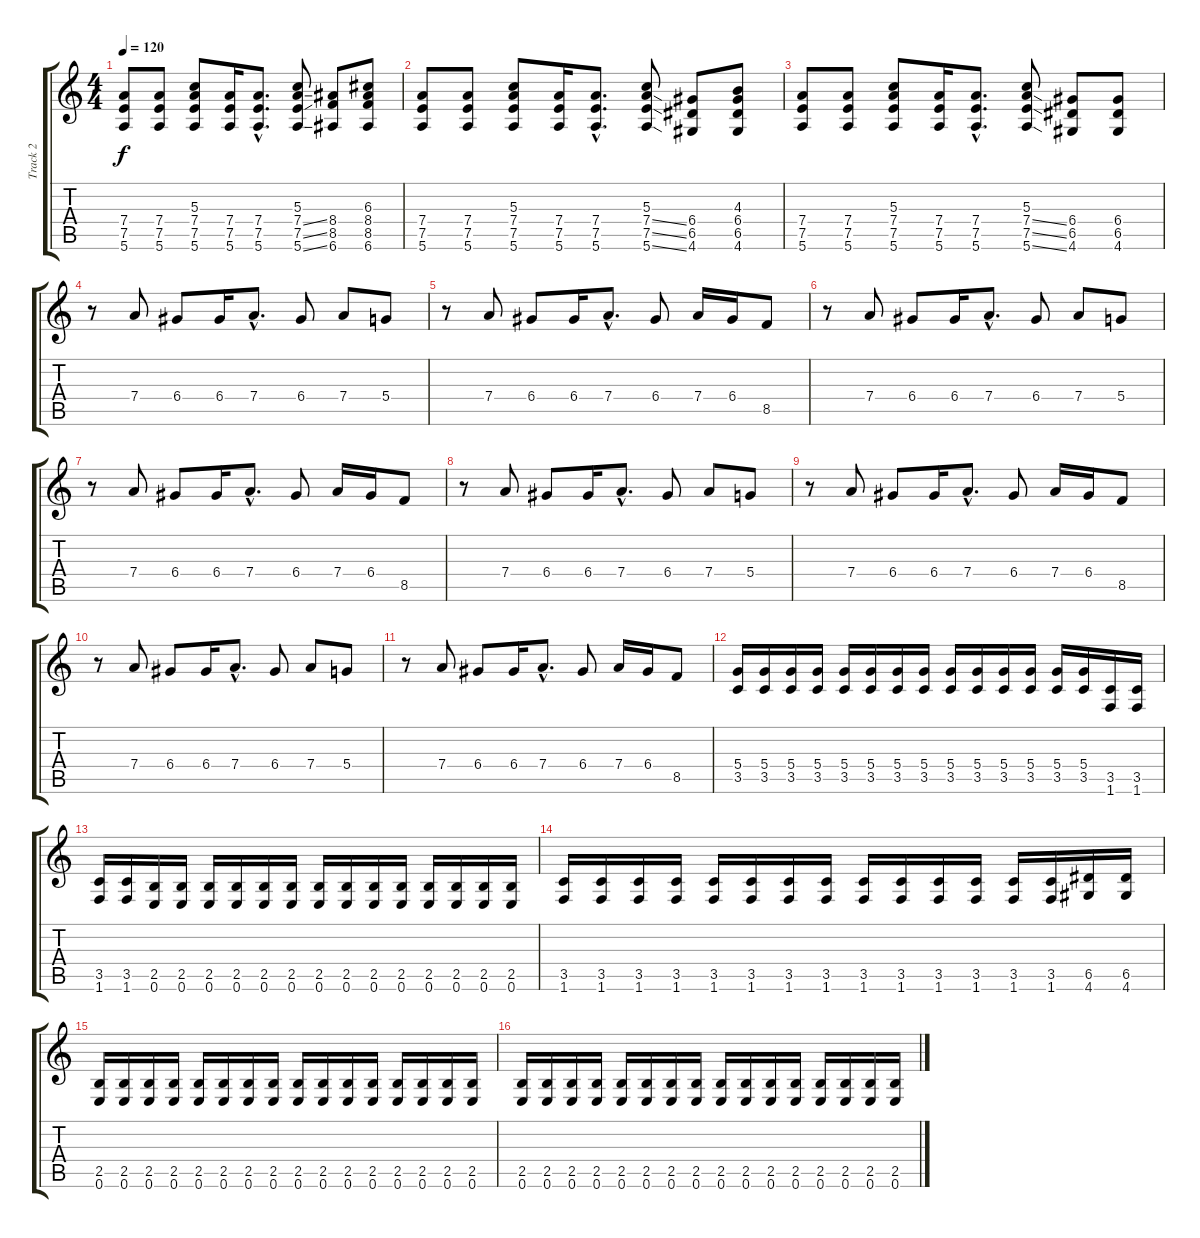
\track ("Track 2" "Track 2") {instrument distortionguitar}
\staff {score tabs}
\tuning (E4 B3 G3 D3 A2 E2) {hide}
\ts (4 4)
\tempo 120
\clef g2
\ks c
(7.4 7.5 5.6).8{dy f} (7.4 7.5 5.6).8 (5.3 7.4 7.5 5.6).8 (7.4 7.5 5.6).16 (7.4{hac} 7.5{hac} 5.6{hac}).8{d} (5.3 7.4{ss} 7.5{ss} 5.6{ss}).8 (8.4 8.5 6.6).8 (6.3 8.4 8.5 6.6).8 |
(7.4 7.5 5.6).8 (7.4 7.5 5.6).8 (5.3 7.4 7.5 5.6).8 (7.4 7.5 5.6).16 (7.4{hac} 7.5{hac} 5.6{hac}).8{d} (5.3 7.4{ss} 7.5{ss} 5.6{ss}).8 (6.4 6.5 4.6).8 (4.3 6.4 6.5 4.6).8 |
(7.4 7.5 5.6).8 (7.4 7.5 5.6).8 (5.3 7.4 7.5 5.6).8 (7.4 7.5 5.6).16 (7.4{hac} 7.5{hac} 5.6{hac}).8{d} (5.3 7.4{ss} 7.5{ss} 5.6{ss}).8 (6.4 6.5 4.6).8 (6.4 6.5 4.6).8 |
r.8 7.4.8 6.4.8 6.4.16 7.4{hac}.8{d} 6.4.8 7.4.8 5.4.8 |
r.8 7.4.8 6.4.8 6.4.16 7.4{hac}.8{d} 6.4.8 7.4.16 6.4.16 8.5.8 |
r.8 7.4.8 6.4.8 6.4.16 7.4{hac}.8{d} 6.4.8 7.4.8 5.4.8 |
r.8 7.4.8 6.4.8 6.4.16 7.4{hac}.8{d} 6.4.8 7.4.16 6.4.16 8.5.8 |
r.8 7.4.8 6.4.8 6.4.16 7.4{hac}.8{d} 6.4.8 7.4.8 5.4.8 |
r.8 7.4.8 6.4.8 6.4.16 7.4{hac}.8{d} 6.4.8 7.4.16 6.4.16 8.5.8 |
r.8 7.4.8 6.4.8 6.4.16 7.4{hac}.8{d} 6.4.8 7.4.8 5.4.8 |
r.8 7.4.8 6.4.8 6.4.16 7.4{hac}.8{d} 6.4.8 7.4.16 6.4.16 8.5.8 |
(5.4 3.5).16 (5.4 3.5).16 (5.4 3.5).16 (5.4 3.5).16 (5.4 3.5).16 (5.4 3.5).16 (5.4 3.5).16 (5.4 3.5).16 (5.4 3.5).16 (5.4 3.5).16 (5.4 3.5).16 (5.4 3.5).16 (5.4 3.5).16 (5.4 3.5).16 (3.5 1.6).16 (3.5 1.6).16 |
(3.5 1.6).16 (3.5 1.6).16 (2.5 0.6).16 (2.5 0.6).16 (2.5 0.6).16 (2.5 0.6).16 (2.5 0.6).16 (2.5 0.6).16 (2.5 0.6).16 (2.5 0.6).16 (2.5 0.6).16 (2.5 0.6).16 (2.5 0.6).16 (2.5 0.6).16 (2.5 0.6).16 (2.5 0.6).16 |
(3.5 1.6).16 (3.5 1.6).16 (3.5 1.6).16 (3.5 1.6).16 (3.5 1.6).16 (3.5 1.6).16 (3.5 1.6).16 (3.5 1.6).16 (3.5 1.6).16 (3.5 1.6).16 (3.5 1.6).16 (3.5 1.6).16 (3.5 1.6).16 (3.5 1.6).16 (6.5 4.6).16 (6.5 4.6).16 |
(2.5 0.6).16 (2.5 0.6).16 (2.5 0.6).16 (2.5 0.6).16 (2.5 0.6).16 (2.5 0.6).16 (2.5 0.6).16 (2.5 0.6).16 (2.5 0.6).16 (2.5 0.6).16 (2.5 0.6).16 (2.5 0.6).16 (2.5 0.6).16 (2.5 0.6).16 (2.5 0.6).16 (2.5 0.6).16 |
(2.5 0.6).16 (2.5 0.6).16 (2.5 0.6).16 (2.5 0.6).16 (2.5 0.6).16 (2.5 0.6).16 (2.5 0.6).16 (2.5 0.6).16 (2.5 0.6).16 (2.5 0.6).16 (2.5 0.6).16 (2.5 0.6).16 (2.5 0.6).16 (2.5 0.6).16 (2.5 0.6).16 (2.5 0.6).16
